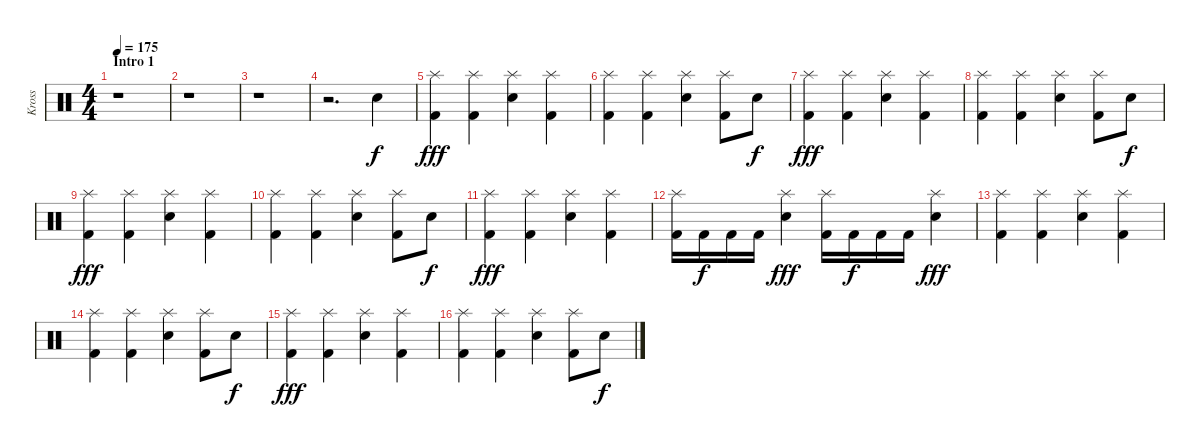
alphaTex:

\track ("Kross" "Kross") {instrument percussion}
\staff {score}
\articulation defaults
\ts (4 4)
\section ("" "Intro 1")
\tempo 175
\clef neutral
\ks c
r.1{dy f} |
r.1 |
r.1 |
r.2{d} "Snare (hit) 2".4 |
("Splash (hit)" "Kick (hit) 2").4{dy fff} ("Splash (hit)" "Kick (hit) 2").4 ("Splash (hit)" "Snare (hit) 2").4 ("Splash (hit)" "Kick (hit) 2").4 |
("Splash (hit)" "Kick (hit) 2").4 ("Splash (hit)" "Kick (hit) 2").4 ("Splash (hit)" "Snare (hit) 2").4 ("Splash (hit)" "Kick (hit) 2").8 "Snare (hit) 2".8{dy f} |
("Splash (hit)" "Kick (hit) 2").4{dy fff} ("Splash (hit)" "Kick (hit) 2").4 ("Splash (hit)" "Snare (hit) 2").4 ("Splash (hit)" "Kick (hit) 2").4 |
("Splash (hit)" "Kick (hit) 2").4 ("Splash (hit)" "Kick (hit) 2").4 ("Splash (hit)" "Snare (hit) 2").4 ("Splash (hit)" "Kick (hit) 2").8 "Snare (hit) 2".8{dy f} |
("Splash (hit)" "Kick (hit) 2").4{dy fff} ("Splash (hit)" "Kick (hit) 2").4 ("Splash (hit)" "Snare (hit) 2").4 ("Splash (hit)" "Kick (hit) 2").4 |
("Splash (hit)" "Kick (hit) 2").4 ("Splash (hit)" "Kick (hit) 2").4 ("Splash (hit)" "Snare (hit) 2").4 ("Splash (hit)" "Kick (hit) 2").8 "Snare (hit) 2".8{dy f} |
("Splash (hit)" "Kick (hit) 2").4{dy fff} ("Splash (hit)" "Kick (hit) 2").4 ("Splash (hit)" "Snare (hit) 2").4 ("Splash (hit)" "Kick (hit) 2").4 |
("Splash (hit)" "Kick (hit) 2").16 "Kick (hit) 2".16{dy f} "Kick (hit) 2".16 "Kick (hit) 2".16 ("Splash (hit)" "Snare (hit) 2").4{dy fff} ("Splash (hit)" "Kick (hit) 2").16 "Kick (hit) 2".16{dy f} "Kick (hit) 2".16 "Kick (hit) 2".16 ("Splash (hit)" "Snare (hit) 2").4{dy fff} |
("Splash (hit)" "Kick (hit) 2").4 ("Splash (hit)" "Kick (hit) 2").4 ("Splash (hit)" "Snare (hit) 2").4 ("Splash (hit)" "Kick (hit) 2").4 |
("Splash (hit)" "Kick (hit) 2").4 ("Splash (hit)" "Kick (hit) 2").4 ("Splash (hit)" "Snare (hit) 2").4 ("Splash (hit)" "Kick (hit) 2").8 "Snare (hit) 2".8{dy f} |
("Splash (hit)" "Kick (hit) 2").4{dy fff} ("Splash (hit)" "Kick (hit) 2").4 ("Splash (hit)" "Snare (hit) 2").4 ("Splash (hit)" "Kick (hit) 2").4 |
("Splash (hit)" "Kick (hit) 2").4 ("Splash (hit)" "Kick (hit) 2").4 ("Splash (hit)" "Snare (hit) 2").4 ("Splash (hit)" "Kick (hit) 2").8 "Snare (hit) 2".8{dy f}
